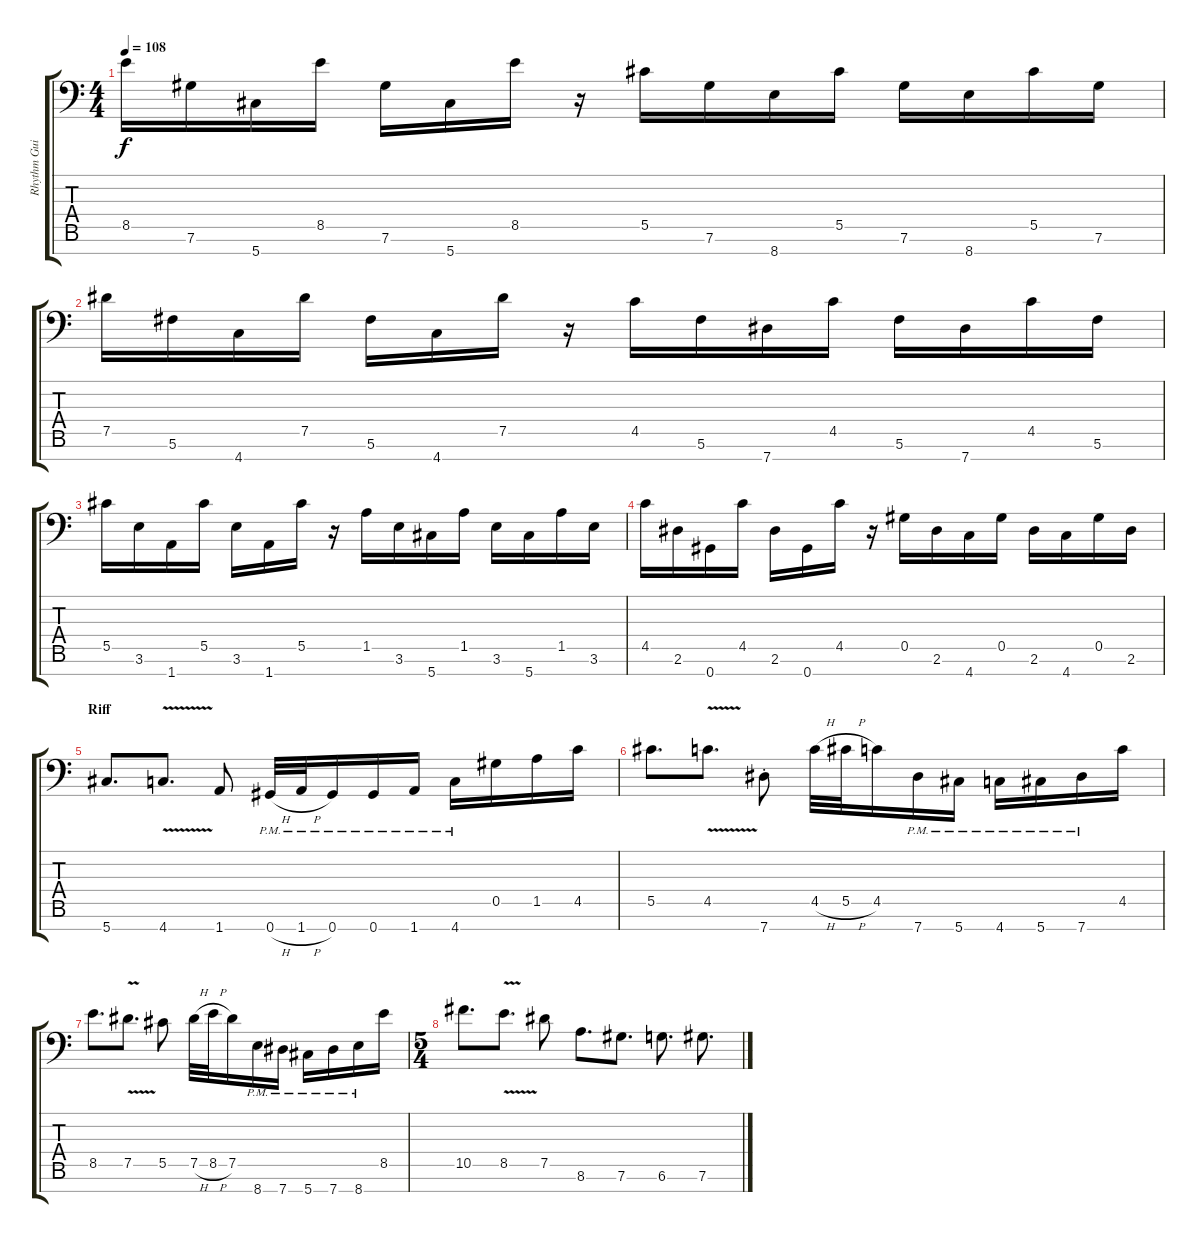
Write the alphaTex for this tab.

\track ("Rhythm Guitar" "Rhythm Gui") {instrument distortionguitar}
\staff {score tabs}
\tuning (Eb4 Bb3 Gb3 Db3 Ab2 Db2 Ab1) {hide}
\ts (4 4)
\tempo 108
\clef f4
\ks c
8.5.16{dy f} 7.6.16 5.7.16 8.5.16 7.6.16 5.7.16 8.5.16 r.16 5.5.16 7.6.16 8.7.16 5.5.16 7.6.16 8.7.16 5.5.16 7.6.16 |
7.5.16 5.6.16 4.7.16 7.5.16 5.6.16 4.7.16 7.5.16 r.16 4.5.16 5.6.16 7.7.16 4.5.16 5.6.16 7.7.16 4.5.16 5.6.16 |
5.5.16 3.6.16 1.7.16 5.5.16 3.6.16 1.7.16 5.5.16 r.16 1.5.16 3.6.16 5.7.16 1.5.16 3.6.16 5.7.16 1.5.16 3.6.16 |
4.5.16 2.6.16 0.7.16 4.5.16 2.6.16 0.7.16 4.5.16 r.16 0.5.16 2.6.16 4.7.16 0.5.16 2.6.16 4.7.16 0.5.16 2.6.16 |
\section ("" "Riff")
5.7.8{d} 4.7{v}.8{d} 1.7.8 0.7{h pm}.32 1.7{h pm}.32 0.7{pm}.16 0.7{pm}.16 1.7{pm}.16 4.7{pm}.16 0.5.16 1.5.16 4.5.16 |
5.5.8{d} 4.5{v}.8{d} 7.7{st}.8 4.5{h}.32 5.5{h}.32 4.5.16 7.7{pm}.16 5.7{pm}.16 4.7{pm}.16 5.7{pm}.16 7.7{pm}.16 4.5.16 |
8.5.8{d} 7.5{v}.8{d} 5.5.8 7.5{h}.32 8.5{h}.32 7.5.16 8.7{pm}.16 7.7{pm}.16 5.7{pm}.16 7.7{pm}.16 8.7{pm}.16 8.5.16 |
\ts (5 4)
10.5.8{d} 8.5{v}.8{d} 7.5.8 8.6.8{d} 7.6.8{d} 6.6.8{d} 7.6.8{d}
